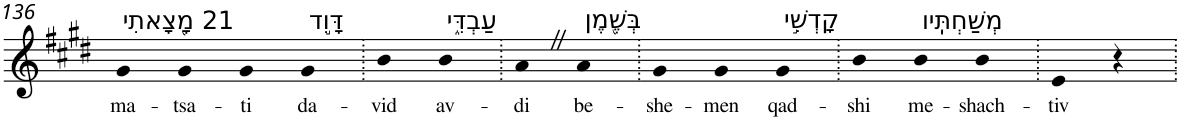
**kern	**text
*part1	*part1
*staff1	*staff1
*I"Piano	*
*I'Pno	*
!!LO:PB:g=z
*clefG2	*
*k[f#c#g#d#]	*
*E:	*
=136	=136
!LO:TX:a:t=21 מָ֭צָאתִי	!
!	!LO:LY:b
4g#	ma-
!	!LO:LY:b
4g#	-tsa-
!	!LO:LY:b
4g#	-ti
!LO:TX:a:t=דָּוִ֣ד	!
!	!LO:LY:b
4g#	da-
=137.	=137.
!	!LO:LY:b
4b	-vid
!LO:TX:a:t=עַבְדִּ֑י	!
!	!LO:LY:b
4b	av-
=138.	=138.
!	!LO:LY:b
4aZ	-di
!LO:TX:a:t=בְּשֶׁ֖מֶן	!
!	!LO:LY:b
4a	be-
=139.	=139.
!	!LO:LY:b
4g#	-she-
!	!LO:LY:b
4g#	-men
!LO:TX:a:t=קָדְשִׁ֣י	!
!	!LO:LY:b
4g#	qad-
=140.	=140.
!	!LO:LY:b
4b	-shi
!LO:TX:a:t=מְשַׁחְתִּֽיו	!
!	!LO:LY:b
4b	me-
!	!LO:LY:b
4b	-shach-
=141.	=141.
!	!LO:LY:b
4e	-tiv
4r	.
=.	=.
*-	*-
